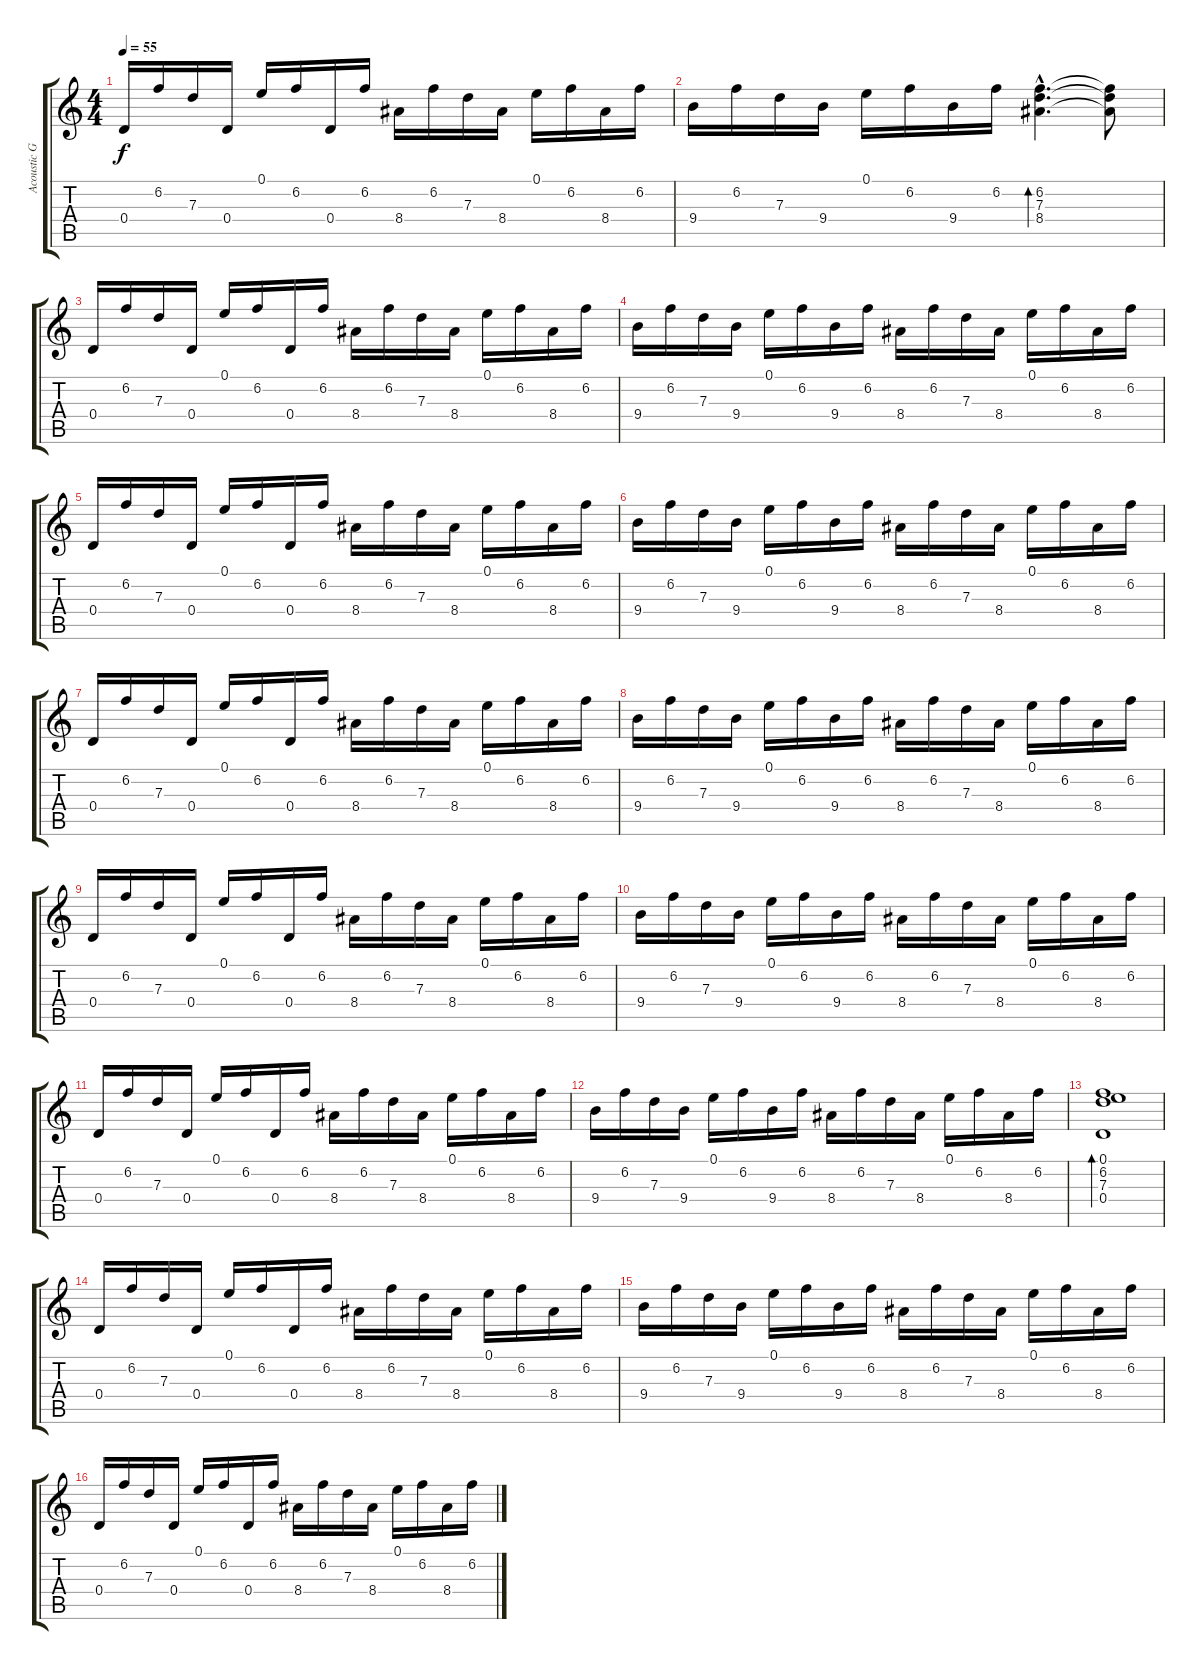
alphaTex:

\track ("Acoustic Guitar" "Acoustic G") {instrument acousticguitarsteel}
\staff {score tabs}
\tuning (E4 B3 G3 D3 A2 E2) {hide}
\ts (4 4)
\tempo 55
\clef g2
\ks c
0.4.16{dy f} 6.2.16 7.3.16 0.4.16 0.1.16 6.2.16 0.4.16 6.2.16 8.4.16 6.2.16 7.3.16 8.4.16 0.1.16 6.2.16 8.4.16 6.2.16 |
9.4.16 6.2.16 7.3.16 9.4.16 0.1.16 6.2.16 9.4.16 6.2.16 (6.2{hac} 7.3{hac} 8.4{hac}).4{d bd 240} (6.2{t} 7.3{t} 8.4{t}).8 |
0.4.16 6.2.16 7.3.16 0.4.16 0.1.16 6.2.16 0.4.16 6.2.16 8.4.16 6.2.16 7.3.16 8.4.16 0.1.16 6.2.16 8.4.16 6.2.16 |
9.4.16 6.2.16 7.3.16 9.4.16 0.1.16 6.2.16 9.4.16 6.2.16 8.4.16 6.2.16 7.3.16 8.4.16 0.1.16 6.2.16 8.4.16 6.2.16 |
0.4.16 6.2.16 7.3.16 0.4.16 0.1.16 6.2.16 0.4.16 6.2.16 8.4.16 6.2.16 7.3.16 8.4.16 0.1.16 6.2.16 8.4.16 6.2.16 |
9.4.16 6.2.16 7.3.16 9.4.16 0.1.16 6.2.16 9.4.16 6.2.16 8.4.16 6.2.16 7.3.16 8.4.16 0.1.16 6.2.16 8.4.16 6.2.16 |
0.4.16 6.2.16 7.3.16 0.4.16 0.1.16 6.2.16 0.4.16 6.2.16 8.4.16 6.2.16 7.3.16 8.4.16 0.1.16 6.2.16 8.4.16 6.2.16 |
9.4.16 6.2.16 7.3.16 9.4.16 0.1.16 6.2.16 9.4.16 6.2.16 8.4.16 6.2.16 7.3.16 8.4.16 0.1.16 6.2.16 8.4.16 6.2.16 |
0.4.16 6.2.16 7.3.16 0.4.16 0.1.16 6.2.16 0.4.16 6.2.16 8.4.16 6.2.16 7.3.16 8.4.16 0.1.16 6.2.16 8.4.16 6.2.16 |
9.4.16 6.2.16 7.3.16 9.4.16 0.1.16 6.2.16 9.4.16 6.2.16 8.4.16 6.2.16 7.3.16 8.4.16 0.1.16 6.2.16 8.4.16 6.2.16 |
0.4.16 6.2.16 7.3.16 0.4.16 0.1.16 6.2.16 0.4.16 6.2.16 8.4.16 6.2.16 7.3.16 8.4.16 0.1.16 6.2.16 8.4.16 6.2.16 |
9.4.16 6.2.16 7.3.16 9.4.16 0.1.16 6.2.16 9.4.16 6.2.16 8.4.16 6.2.16 7.3.16 8.4.16 0.1.16 6.2.16 8.4.16 6.2.16 |
(0.1 6.2 7.3 0.4).1{bd 240} |
0.4.16 6.2.16 7.3.16 0.4.16 0.1.16 6.2.16 0.4.16 6.2.16 8.4.16 6.2.16 7.3.16 8.4.16 0.1.16 6.2.16 8.4.16 6.2.16 |
9.4.16 6.2.16 7.3.16 9.4.16 0.1.16 6.2.16 9.4.16 6.2.16 8.4.16 6.2.16 7.3.16 8.4.16 0.1.16 6.2.16 8.4.16 6.2.16 |
0.4.16 6.2.16 7.3.16 0.4.16 0.1.16 6.2.16 0.4.16 6.2.16 8.4.16 6.2.16 7.3.16 8.4.16 0.1.16 6.2.16 8.4.16 6.2.16
